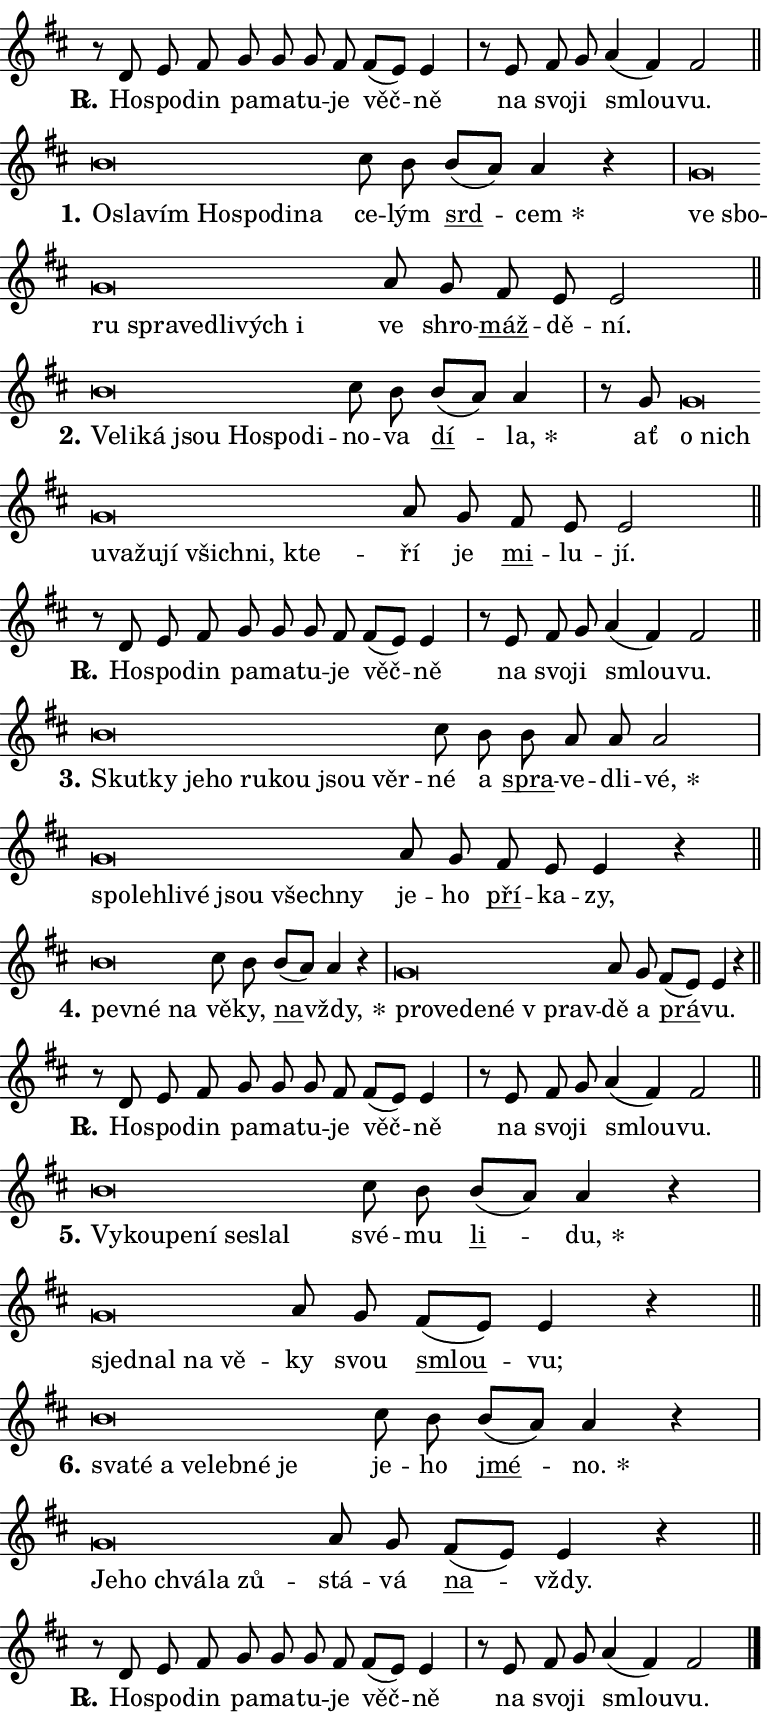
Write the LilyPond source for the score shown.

\version "2.24.0"
\header { tagline = "" }
\paper {
  indent = 0\cm
  top-margin = 0\cm
  right-margin = 0.13\cm % to fit lyric hyphens
  bottom-margin = 0\cm
  left-margin = 0\cm
  paper-width = 13\cm
  page-breaking = #ly:one-page-breaking
  system-system-spacing.basic-distance = #11
  score-system-spacing.basic-distance = #11
  ragged-last = ##f
}


%% Author: Thomas Morley
%% https://lists.gnu.org/archive/html/lilypond-user/2020-05/msg00002.html
#(define (line-position grob)
"Returns position of @var[grob} in current system:
   @code{'start}, if at first time-step
   @code{'end}, if at last time-step
   @code{'middle} otherwise
"
  (let* ((col (ly:item-get-column grob))
         (ln (ly:grob-object col 'left-neighbor))
         (rn (ly:grob-object col 'right-neighbor))
         (col-to-check-left (if (ly:grob? ln) ln col))
         (col-to-check-right (if (ly:grob? rn) rn col))
         (break-dir-left
           (and
             (ly:grob-property col-to-check-left 'non-musical #f)
             (ly:item-break-dir col-to-check-left)))
         (break-dir-right
           (and
             (ly:grob-property col-to-check-right 'non-musical #f)
             (ly:item-break-dir col-to-check-right))))
        (cond ((eqv? 1 break-dir-left) 'start)
              ((eqv? -1 break-dir-right) 'end)
              (else 'middle))))

#(define (tranparent-at-line-position vctor)
  (lambda (grob)
  "Relying on @code{line-position} select the relevant enry from @var{vctor}.
Used to determine transparency,"
    (case (line-position grob)
      ((end) (not (vector-ref vctor 0)))
      ((middle) (not (vector-ref vctor 1)))
      ((start) (not (vector-ref vctor 2))))))

noteHeadBreakVisibility =
#(define-music-function (break-visibility)(vector?)
"Makes @code{NoteHead}s transparent relying on @var{break-visibility}"
#{
  \override NoteHead.transparent =
    #(tranparent-at-line-position break-visibility)
#})

#(define delete-ledgers-for-transparent-note-heads
  (lambda (grob)
    "Reads whether a @code{NoteHead} is transparent.
If so this @code{NoteHead} is removed from @code{'note-heads} from
@var{grob}, which is supposed to be @code{LedgerLineSpanner}.
As a result ledgers are not printed for this @code{NoteHead}"
    (let* ((nhds-array (ly:grob-object grob 'note-heads))
           (nhds-list
             (if (ly:grob-array? nhds-array)
                 (ly:grob-array->list nhds-array)
                 '()))
           ;; Relies on the transparent-property being done before
           ;; Staff.LedgerLineSpanner.after-line-breaking is executed.
           ;; This is fragile ...
           (to-keep
             (remove
               (lambda (nhd)
                 (ly:grob-property nhd 'transparent #f))
               nhds-list)))
      ;; TODO find a better method to iterate over grob-arrays, similiar
      ;; to filter/remove etc for lists
      ;; For now rebuilt from scratch
      (set! (ly:grob-object grob 'note-heads)  '())
      (for-each
        (lambda (nhd)
          (ly:pointer-group-interface::add-grob grob 'note-heads nhd))
        to-keep))))

squashNotes = {
  \override NoteHead.X-extent = #'(-0.2 . 0.2)
  \override NoteHead.Y-extent = #'(-0.75 . 0)
  \override NoteHead.stencil =
    #(lambda (grob)
       (let ((pos (ly:grob-property grob 'staff-position)))
         (begin
           (if (< pos -7) (display "ERROR: Lower brevis then expected\n") (display ""))
           (if (<= pos -6) ly:text-interface::print ly:note-head::print))))
}
unSquashNotes = {
  \revert NoteHead.X-extent
  \revert NoteHead.Y-extent
  \revert NoteHead.stencil
}

hideNotes = \noteHeadBreakVisibility #begin-of-line-visible
unHideNotes = \noteHeadBreakVisibility #all-visible

% work-around for resetting accidentals
% https://lilypond.org/doc/v2.23/Documentation/notation/displaying-rhythms#unmetered-music
cadenzaMeasure = {
  \cadenzaOff
  \partial 1024 s1024
  \cadenzaOn
}

#(define-markup-command (accent layout props text) (markup?)
  "Underline accented syllable"
  (interpret-markup layout props
    #{\markup \override #'(offset . 4.3) \underline { #text }#}))

responsum = \markup \concat {
  "R" \hspace #-1.05 \path #0.1 #'((moveto 0 0.07) (lineto 0.9 0.8)) \hspace #0.05 "."
}

spaceSize = #0.6828661417322834 % exact space size for TeX Gyre Schola

\layout {
  \context {
    \Staff
    \remove "Time_signature_engraver"
    \override LedgerLineSpanner.after-line-breaking = #delete-ledgers-for-transparent-note-heads
  }
  \context {
    \Lyrics {
      \override LyricSpace.minimum-distance = \spaceSize
      \override LyricText.font-name = #"TeX Gyre Schola"
      \override LyricText.font-size = 1
      \override StanzaNumber.font-name = #"TeX Gyre Schola Bold"
      \override StanzaNumber.font-size = 1
    }
  }
  \context {
    \Score 
    \override NoteHead.text =
      #(lambda (grob) 
        (let ((pos (ly:grob-property grob 'staff-position)))
          #{\markup {
            \combine
              \halign #-0.55 \raise #(if (= pos -6) 0 0.5) \override #'(thickness . 2) \draw-line #'(3.2 . 0)
              \musicglyph "noteheads.sM1"
          }#}))
  }
}

% magnetic-lyrics.ily
%
%   written by
%     Jean Abou Samra <jean@abou-samra.fr>
%     Werner Lemberg <wl@gnu.org>
%
%   adapted by
%     Jiri Hon <jiri.hon@gmail.com>
%
% Version 2022-Apr-15

% https://www.mail-archive.com/lilypond-user@gnu.org/msg149350.html

#(define (Left_hyphen_pointer_engraver context)
   "Collect syllable-hyphen-syllable occurrences in lyrics and store
them in properties.  This engraver only looks to the left.  For
example, if the lyrics input is @code{foo -- bar}, it does the
following.

@itemize @bullet
@item
Set the @code{text} property of the @code{LyricHyphen} grob between
@q{foo} and @q{bar} to @code{foo}.

@item
Set the @code{left-hyphen} property of the @code{LyricText} grob with
text @q{foo} to the @code{LyricHyphen} grob between @q{foo} and
@q{bar}.
@end itemize

Use this auxiliary engraver in combination with the
@code{lyric-@/text::@/apply-@/magnetic-@/offset!} hook."
   (let ((hyphen #f)
         (text #f))
     (make-engraver
      (acknowledgers
       ((lyric-syllable-interface engraver grob source-engraver)
        (set! text grob)))
      (end-acknowledgers
       ((lyric-hyphen-interface engraver grob source-engraver)
        ;(when (not (grob::has-interface grob 'lyric-space-interface))
          (set! hyphen grob)));)
      ((stop-translation-timestep engraver)
       (when (and text hyphen)
         (ly:grob-set-object! text 'left-hyphen hyphen))
       (set! text #f)
       (set! hyphen #f)))))

#(define (lyric-text::apply-magnetic-offset! grob)
   "If the space between two syllables is less than the value in
property @code{LyricText@/.details@/.squash-threshold}, move the right
syllable to the left so that it gets concatenated with the left
syllable.

Use this function as a hook for
@code{LyricText@/.after-@/line-@/breaking} if the
@code{Left_@/hyphen_@/pointer_@/engraver} is active."
   (let ((hyphen (ly:grob-object grob 'left-hyphen #f)))
     (when hyphen
       (let ((left-text (ly:spanner-bound hyphen LEFT)))
         (when (grob::has-interface left-text 'lyric-syllable-interface)
           (let* ((common (ly:grob-common-refpoint grob left-text X))
                  (this-x-ext (ly:grob-extent grob common X))
                  (left-x-ext
                   (begin
                     ;; Trigger magnetism for left-text.
                     (ly:grob-property left-text 'after-line-breaking)
                     (ly:grob-extent left-text common X)))
                  ;; `delta` is the gap width between two syllables.
                  (delta (- (interval-start this-x-ext)
                            (interval-end left-x-ext)))
                  (details (ly:grob-property grob 'details))
                  (threshold (assoc-get 'squash-threshold details 0.2)))
             (when (< delta threshold)
               (let* (;; We have to manipulate the input text so that
                      ;; ligatures crossing syllable boundaries are not
                      ;; disabled.  For languages based on the Latin
                      ;; script this is essentially a beautification.
                      ;; However, for non-Western scripts it can be a
                      ;; necessity.
                      (lt (ly:grob-property left-text 'text))
                      (rt (ly:grob-property grob 'text))
                      (is-space (grob::has-interface hyphen 'lyric-space-interface))
                      (space (if is-space " " ""))
                      (extra-delta (if is-space spaceSize 0))
                      ;; Append new syllable.
                      (ltrt-space (if (and (string? lt) (string? rt))
                                (string-append lt space rt)
                                (make-concat-markup (list lt space rt))))
                      ;; Right-align `ltrt` to the right side.
                      (ltrt-space-markup (grob-interpret-markup
                               grob
                               (make-translate-markup
                                (cons (interval-length this-x-ext) 0)
                                (make-right-align-markup ltrt-space)))))
                 (begin
                   ;; Don't print `left-text`.
                   (ly:grob-set-property! left-text 'stencil #f)
                   ;; Set text and stencil (which holds all collected
                   ;; syllables so far) and shift it to the left.
                   (ly:grob-set-property! grob 'text ltrt-space)
                   (ly:grob-set-property! grob 'stencil ltrt-space-markup)
                   (ly:grob-translate-axis! grob (- (- delta extra-delta)) X))))))))))


#(define (lyric-hyphen::displace-bounds-first grob)
   ;; Make very sure this callback isn't triggered too early.
   (let ((left (ly:spanner-bound grob LEFT))
         (right (ly:spanner-bound grob RIGHT)))
     (ly:grob-property left 'after-line-breaking)
     (ly:grob-property right 'after-line-breaking)
     (ly:lyric-hyphen::print grob)))

squashThreshold = #0.4

\layout {
  \context {
    \Lyrics
    \consists #Left_hyphen_pointer_engraver
    \override LyricText.after-line-breaking =
      #lyric-text::apply-magnetic-offset!
    \override LyricHyphen.stencil = #lyric-hyphen::displace-bounds-first
    \override LyricText.details.squash-threshold = \squashThreshold
    \override LyricHyphen.minimum-distance = 0
    \override LyricHyphen.minimum-length = \squashThreshold
  }
}

squashText = \override LyricText.details.squash-threshold = 9999
unSquashText = \override LyricText.details.squash-threshold = \squashThreshold

leftText = \override LyricText.self-alignment-X = #LEFT
unLeftText = \revert LyricText.self-alignment-X

starOffset = #(lambda (grob) 
                (let ((x_offset (ly:self-alignment-interface::aligned-on-x-parent grob)))
                  (if (= x_offset 0) 0 (+ x_offset 1.2))))

star = #(define-music-function (syllable)(string?)
"Append star separator at the end of a syllable"
#{
  \once \override LyricText.X-offset = #starOffset
  \lyricmode { \markup {
    #syllable
    \override #'((font-name . "TeX Gyre Schola Bold")) \hspace #0.2 \lower #0.65 \larger "*"
  } }
#})

starAccent = #(define-music-function (syllable)(string?)
"Append star separator at the end of a syllable and make accent"
#{
  \once \override LyricText.X-offset = #starOffset
  \lyricmode { \markup {
    \accent #syllable
    \override #'((font-name . "TeX Gyre Schola Bold")) \hspace #0.2 \lower #0.65 \larger "*"
  } }
#})

breath = #(define-music-function (syllable)(string?)
"Append breathing indicator at the end of a syllable"
#{
  \lyricmode { \markup { #syllable "+" } }
#})

optionalBreath = #(define-music-function (syllable)(string?)
"Append optional breathing indicator at the end of a syllable"
#{
  \lyricmode { \markup { #syllable "(+)" } }
#})


\score {
    <<
        \new Voice = "melody" { \cadenzaOn \key d \major \relative { r8 d' e fis g g g fis \bar "" fis[( e)] e4 \cadenzaMeasure \bar "|" r8 e fis g \bar "" a4( fis) fis2 \cadenzaMeasure \bar "||" \break } }
        \new Lyrics \lyricsto "melody" { \lyricmode { \set stanza = \responsum
Ho -- spo -- din pa -- ma -- tu -- je věč -- ně na svo -- ji smlou -- vu. } }
    >>
    \layout {}
}

\score {
    <<
        \new Voice = "melody" { \cadenzaOn \key d \major \relative { \squashNotes b'\breve*1/16 \hideNotes \breve*1/16 \bar "" \breve*1/16 \bar "" \breve*1/16 \bar "" \breve*1/16 \bar "" \breve*1/16 \breve*1/16 \bar "" \unHideNotes \unSquashNotes cis8 b \bar "" b[( a)] a4 r \cadenzaMeasure \bar "|" \squashNotes g\breve*1/16 \hideNotes \breve*1/16 \bar "" \breve*1/16 \bar "" \breve*1/16 \bar "" \breve*1/16 \bar "" \breve*1/16 \bar "" \breve*1/16 \breve*1/16 \bar "" \unHideNotes \unSquashNotes a8 g \bar "" fis e e2 \cadenzaMeasure \bar "||" \break } }
        \new Lyrics \lyricsto "melody" { \lyricmode { \set stanza = "1."
\leftText O -- \squashText sla -- vím Ho -- spo -- di -- na \unLeftText \unSquashText ce -- lým \markup \accent srd -- \star cem \leftText ve \squashText sbo -- ru spra -- ve -- dli -- vých i \unLeftText \unSquashText ve shro -- \markup \accent máž -- dě -- ní. } }
    >>
    \layout {}
}

\score {
    <<
        \new Voice = "melody" { \cadenzaOn \key d \major \relative { \squashNotes b'\breve*1/16 \hideNotes \breve*1/16 \bar "" \breve*1/16 \bar "" \breve*1/16 \bar "" \breve*1/16 \bar "" \breve*1/16 \breve*1/16 \bar "" \unHideNotes \unSquashNotes cis8 b \bar "" b[( a)] a4 \cadenzaMeasure \bar "|" r8 g8 \squashNotes g\breve*1/16 \hideNotes \breve*1/16 \bar "" \breve*1/16 \bar "" \breve*1/16 \bar "" \breve*1/16 \bar "" \breve*1/16 \bar "" \breve*1/16 \bar "" \breve*1/16 \breve*1/16 \bar "" \unHideNotes \unSquashNotes a8 g \bar "" fis e e2 \cadenzaMeasure \bar "||" \break } }
        \new Lyrics \lyricsto "melody" { \lyricmode { \set stanza = "2."
\leftText Ve -- \squashText li -- ká jsou Ho -- spo -- di -- \unLeftText \unSquashText no -- va \markup \accent dí -- \star la, ať \leftText o \squashText nich u -- va -- žu -- jí všich -- ni, kte -- \unLeftText \unSquashText ří je \markup \accent mi -- lu -- jí. } }
    >>
    \layout {}
}

\score {
    <<
        \new Voice = "melody" { \cadenzaOn \key d \major \relative { r8 d' e fis g g g fis \bar "" fis[( e)] e4 \cadenzaMeasure \bar "|" r8 e fis g \bar "" a4( fis) fis2 \cadenzaMeasure \bar "||" \break } }
        \new Lyrics \lyricsto "melody" { \lyricmode { \set stanza = \responsum
Ho -- spo -- din pa -- ma -- tu -- je věč -- ně na svo -- ji smlou -- vu. } }
    >>
    \layout {}
}

\score {
    <<
        \new Voice = "melody" { \cadenzaOn \key d \major \relative { \squashNotes b'\breve*1/16 \hideNotes \breve*1/16 \bar "" \breve*1/16 \bar "" \breve*1/16 \bar "" \breve*1/16 \bar "" \breve*1/16 \bar "" \breve*1/16 \breve*1/16 \bar "" \unHideNotes \unSquashNotes cis8 b \bar "" b a a a2 \cadenzaMeasure \bar "|" \squashNotes g\breve*1/16 \hideNotes \breve*1/16 \bar "" \breve*1/16 \bar "" \breve*1/16 \bar "" \breve*1/16 \bar "" \breve*1/16 \breve*1/16 \bar "" \unHideNotes \unSquashNotes a8 g \bar "" fis e e4 r \cadenzaMeasure \bar "||" \break } }
        \new Lyrics \lyricsto "melody" { \lyricmode { \set stanza = "3."
\leftText Skut -- \squashText ky je -- ho ru -- kou jsou věr -- \unLeftText \unSquashText né a \markup \accent spra -- ve -- dli -- \star vé, \leftText spo -- \squashText leh -- li -- vé jsou všech -- ny \unLeftText \unSquashText je -- ho \markup \accent pří -- ka -- zy, } }
    >>
    \layout {}
}

\score {
    <<
        \new Voice = "melody" { \cadenzaOn \key d \major \relative { \squashNotes b'\breve*1/16 \hideNotes \breve*1/16 \breve*1/16 \bar "" \unHideNotes \unSquashNotes cis8 b \bar "" b[( a)] a4 r \cadenzaMeasure \bar "|" \squashNotes g\breve*1/16 \hideNotes \breve*1/16 \bar "" \breve*1/16 \bar "" \breve*1/16 \breve*1/16 \bar "" \unHideNotes \unSquashNotes a8 g \bar "" fis[( e)] e4 r \cadenzaMeasure \bar "||" \break } }
        \new Lyrics \lyricsto "melody" { \lyricmode { \set stanza = "4."
\leftText pev -- \squashText né na \unLeftText \unSquashText vě -- ky, \markup \accent na -- \star vždy, \leftText pro -- \squashText ve -- de -- né "v prav" -- \unLeftText \unSquashText dě a \markup \accent prá -- vu. } }
    >>
    \layout {}
}

\score {
    <<
        \new Voice = "melody" { \cadenzaOn \key d \major \relative { r8 d' e fis g g g fis \bar "" fis[( e)] e4 \cadenzaMeasure \bar "|" r8 e fis g \bar "" a4( fis) fis2 \cadenzaMeasure \bar "||" \break } }
        \new Lyrics \lyricsto "melody" { \lyricmode { \set stanza = \responsum
Ho -- spo -- din pa -- ma -- tu -- je věč -- ně na svo -- ji smlou -- vu. } }
    >>
    \layout {}
}

\score {
    <<
        \new Voice = "melody" { \cadenzaOn \key d \major \relative { \squashNotes b'\breve*1/16 \hideNotes \breve*1/16 \bar "" \breve*1/16 \bar "" \breve*1/16 \bar "" \breve*1/16 \breve*1/16 \bar "" \unHideNotes \unSquashNotes cis8 b \bar "" b[( a)] a4 r \cadenzaMeasure \bar "|" \squashNotes g\breve*1/16 \hideNotes \breve*1/16 \bar "" \breve*1/16 \breve*1/16 \bar "" \unHideNotes \unSquashNotes a8 g \bar "" fis[( e)] e4 r \cadenzaMeasure \bar "||" \break } }
        \new Lyrics \lyricsto "melody" { \lyricmode { \set stanza = "5."
\leftText Vy -- \squashText kou -- pe -- ní se -- slal \unLeftText \unSquashText své -- mu \markup \accent li -- \star du, \leftText sjed -- \squashText nal na vě -- \unLeftText \unSquashText ky svou \markup \accent smlou -- vu; } }
    >>
    \layout {}
}

\score {
    <<
        \new Voice = "melody" { \cadenzaOn \key d \major \relative { \squashNotes b'\breve*1/16 \hideNotes \breve*1/16 \bar "" \breve*1/16 \bar "" \breve*1/16 \bar "" \breve*1/16 \bar "" \breve*1/16 \breve*1/16 \bar "" \unHideNotes \unSquashNotes cis8 b \bar "" b[( a)] a4 r \cadenzaMeasure \bar "|" \squashNotes g\breve*1/16 \hideNotes \breve*1/16 \bar "" \breve*1/16 \bar "" \breve*1/16 \breve*1/16 \bar "" \unHideNotes \unSquashNotes a8 g \bar "" fis[( e)] e4 r \cadenzaMeasure \bar "||" \break } }
        \new Lyrics \lyricsto "melody" { \lyricmode { \set stanza = "6."
\leftText sva -- \squashText té a ve -- leb -- né je \unLeftText \unSquashText je -- ho \markup \accent jmé -- \star no. \leftText Je -- \squashText ho chvá -- la zů -- \unLeftText \unSquashText stá -- vá \markup \accent na -- vždy. } }
    >>
    \layout {}
}

\score {
    <<
        \new Voice = "melody" { \cadenzaOn \key d \major \relative { r8 d' e fis g g g fis \bar "" fis[( e)] e4 \cadenzaMeasure \bar "|" r8 e fis g \bar "" a4( fis) fis2 \cadenzaMeasure \bar "||" \break } \bar "|." }
        \new Lyrics \lyricsto "melody" { \lyricmode { \set stanza = \responsum
Ho -- spo -- din pa -- ma -- tu -- je věč -- ně na svo -- ji smlou -- vu. } }
    >>
    \layout {}
}
